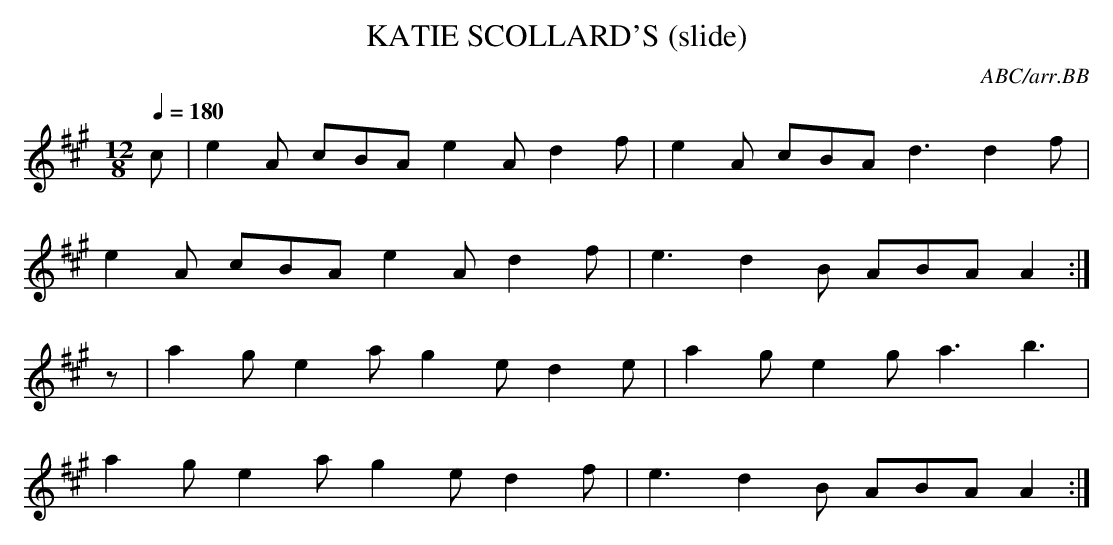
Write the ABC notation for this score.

X:1
T:KATIE SCOLLARD'S (slide)
C:ABC/arr.BB
Q:1/4=180
L:1/8
M:12/8
K:A
c|e2A cBA e2A d2f|e2A cBA d3 d2f|
e2A cBA e2A d2f|e3 d2B ABA A2:|
z|a2g e2a g2e d2e|a2g e2g a3 b3|
a2g e2a g2e d2f|e3 d2B ABA A2:|
